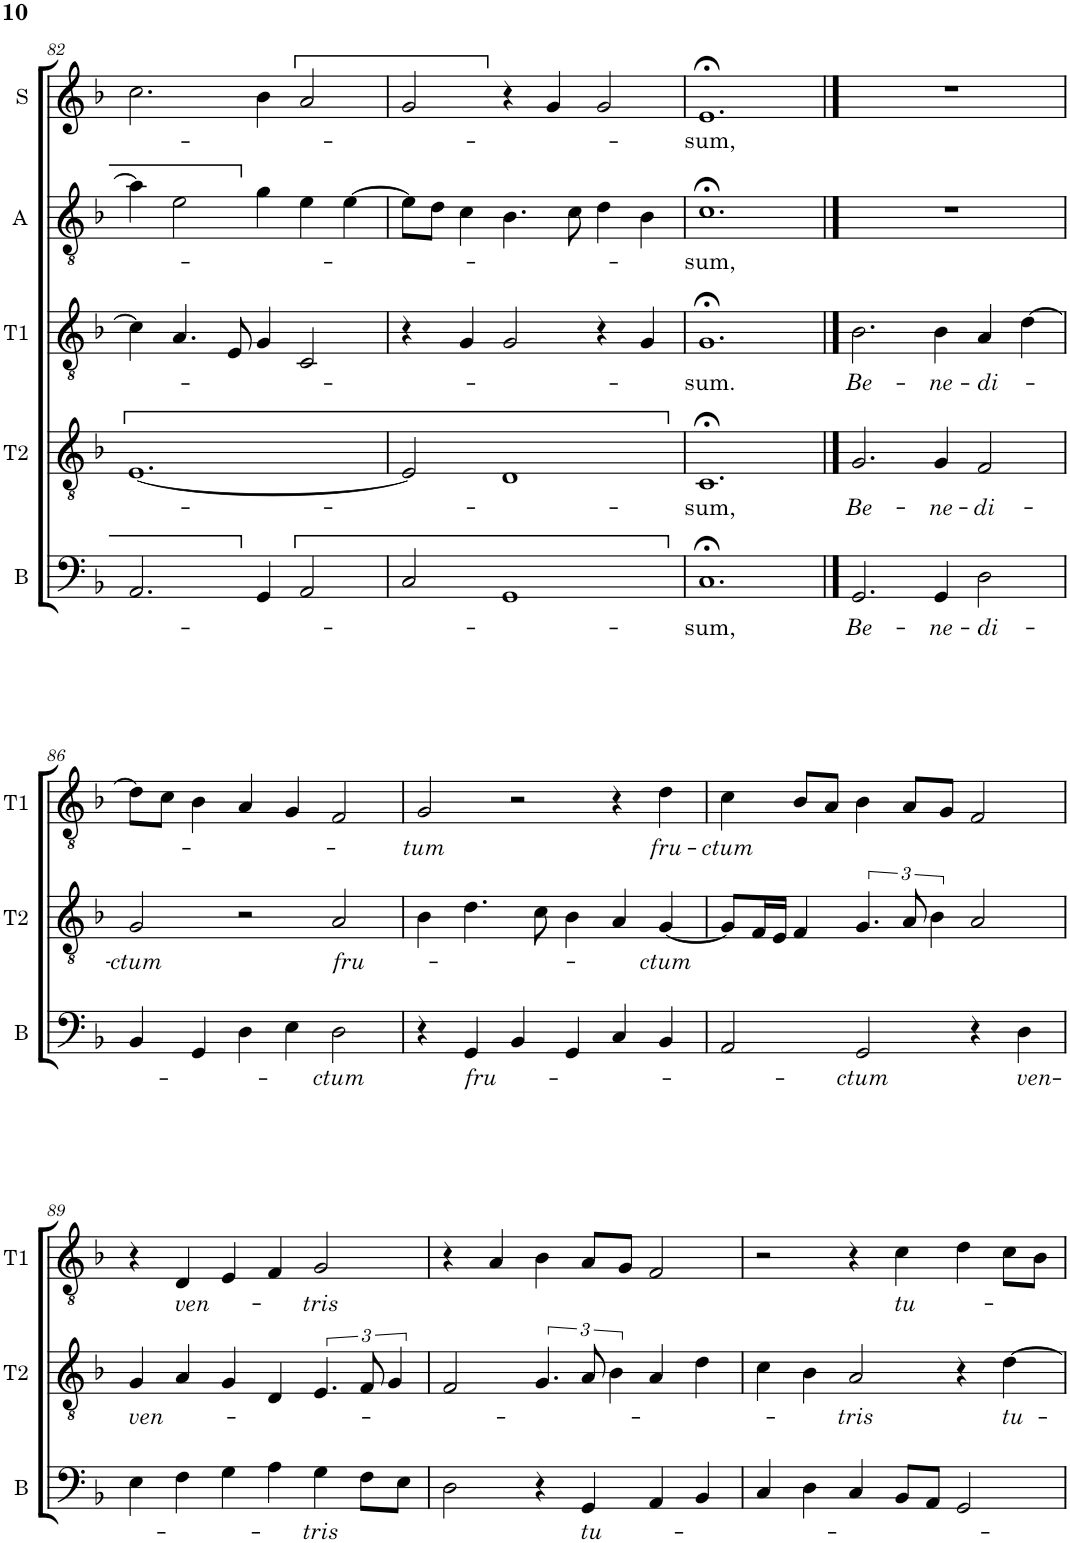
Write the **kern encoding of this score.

**kern	**text	**kern	**text	**kern	**text	**kern	**text	**kern	**text
*part5	*part5	*part4	*part4	*part3	*part3	*part2	*part2	*part1	*part1
*staff5	*staff5	*staff4	*staff4	*staff3	*staff3	*staff2	*staff2	*staff1	*staff1
*I"B	*	*I"T2	*	*I"T1	*	*I"A	*	*I"S	*
*I'B	*	*I'T2	*	*I'T1	*	*I'A	*	*I'S	*
!!LO:PB:g=z
*clefF4	*	*clefGv2	*	*clefGv2	*	*clefGv2	*	*clefG2	*
*k[b-]	*	*k[b-]	*	*k[b-]	*	*k[b-]	*	*k[b-]	*
*M3/2	*	*M3/2	*	*M3/2	*	*M3/2	*	*M3/2	*
=82	=82	=82	=82	=82	=82	=82	=82	=82	=82
2.AA/	.	[1.E	.	4c\]	.	4a\]	.	2.cc\	.
.	.	.	.	4.A/	.	2e\	.	.	.
.	.	.	.	8E/	.	.	.	.	.
4GG/	.	.	.	4G/	.	4g\	.	4b-\	.
2AA/	.	.	.	2C/	.	4e\	.	2a/	.
.	.	.	.	.	.	[4e\	.	.	.
=83	=83	=83	=83	=83	=83	=83	=83	=83	=83
2C/	.	2E/]	.	4r	.	8e\L]	.	2g/	.
.	.	.	.	.	.	8d\J	.	.	.
.	.	.	.	4G/	.	4c\	.	.	.
1GG	.	1D	.	2G/	.	4.B-\	.	4r	.
.	.	.	.	.	.	.	.	4g/	.
.	.	.	.	.	.	8c\	.	.	.
.	.	.	.	4r	.	4d\	.	2g/	.
.	.	.	.	4G/	.	4B-\	.	.	.
=84	=84	=84	=84	=84	=84	=84	=84	=84	=84
!	!LO:LY:b	!	!LO:LY:b	!	!LO:LY:b	!	!LO:LY:b	!	!LO:LY:b
1.C;<	-sum,	1.C;<	-sum,	1.G;<	-sum.	1.c;<	-sum,	1.e;<	-sum,
==85	==85	==85	==85	==85	==85	==85	==85	==85	==85
!	!LO:LY:b	!	!LO:LY:b	!	!LO:LY:b	!	!	!	!
2.GG/	Be-	2.G/	Be-	2.B-\	Be-	1.r	.	1.r	.
!	!LO:LY:b	!	!LO:LY:b	!	!LO:LY:b	!	!	!	!
4GG/	-ne-	4G/	-ne-	4B-\	-ne-	.	.	.	.
!	!LO:LY:b	!	!LO:LY:b	!	!LO:LY:b	!	!	!	!
2D\	-di-	2F/	-di-	4A/	-di-	.	.	.	.
.	.	.	.	[4d\	.	.	.	.	.
!!LO:LB:g=z
=86	=86	=86	=86	=86	=86	=86	=86	=86	=86
!	!	!	!LO:LY:b	!	!	!	!	!	!
4BB-/	.	2G/	-ctum	8d\L]	.	1.r	.	1.r	.
.	.	.	.	8c\J	.	.	.	.	.
4GG/	.	.	.	4B-\	.	.	.	.	.
4D\	.	2r	.	4A/	.	.	.	.	.
4E\	.	.	.	4G/	.	.	.	.	.
!	!LO:LY:b	!	!LO:LY:b	!	!	!	!	!	!
2D\	-ctum	2A/	fru-	2F/	.	.	.	.	.
=87	=87	=87	=87	=87	=87	=87	=87	=87	=87
!	!	!	!	!	!LO:LY:b	!	!	!	!
4r	.	4B-\	.	2G/	-tum	1.r	.	1.r	.
!	!LO:LY:b	!	!	!	!	!	!	!	!
4GG/	fru-	4.d\	.	.	.	.	.	.	.
4BB-/	.	.	.	2r	.	.	.	.	.
.	.	8c\	.	.	.	.	.	.	.
4GG/	.	4B-\	.	.	.	.	.	.	.
4C/	.	4A/	.	4r	.	.	.	.	.
!	!	!	!LO:LY:b	!	!LO:LY:b	!	!	!	!
4BB-/	.	[4G/	-ctum	4d\	fru-	.	.	.	.
=88	=88	=88	=88	=88	=88	=88	=88	=88	=88
!	!	!	!	!	!LO:LY:b	!	!	!	!
2AA/	.	8G/L]	.	4c\	-ctum	1.r	.	1.r	.
.	.	16F/L	.	.	.	.	.	.	.
.	.	16E/JJ	.	.	.	.	.	.	.
.	.	4F/	.	8B-/L	.	.	.	.	.
.	.	.	.	8A/J	.	.	.	.	.
!	!LO:LY:b	!	!	!	!	!	!	!	!
2GG/	-ctum	6.G/	.	4B-\	.	.	.	.	.
.	.	12A/	.	8A/L	.	.	.	.	.
.	.	6B-\	.	.	.	.	.	.	.
.	.	.	.	8G/J	.	.	.	.	.
4r	.	2A/	.	2F/	.	.	.	.	.
!	!LO:LY:b	!	!	!	!	!	!	!	!
4D\	ven-	.	.	.	.	.	.	.	.
!!LO:LB:g=z
=89	=89	=89	=89	=89	=89	=89	=89	=89	=89
!	!	!	!LO:LY:b	!	!	!	!	!	!
4E\	.	4G/	ven-	4r	.	1.r	.	1.r	.
!	!	!	!	!	!LO:LY:b	!	!	!	!
4F\	.	4A/	.	4D/	ven-	.	.	.	.
4G\	.	4G/	.	4E/	.	.	.	.	.
4A\	.	4D/	.	4F/	.	.	.	.	.
!	!LO:LY:b	!	!	!	!LO:LY:b	!	!	!	!
4G\	-tris	6.E/	.	2G/	-tris	.	.	.	.
8F\L	.	12F/	.	.	.	.	.	.	.
.	.	6G/	.	.	.	.	.	.	.
8E\J	.	.	.	.	.	.	.	.	.
=90	=90	=90	=90	=90	=90	=90	=90	=90	=90
2D\	.	2F/	.	4r	.	1.r	.	1.r	.
.	.	.	.	4A/	.	.	.	.	.
4r	.	6.G/	.	4B-\	.	.	.	.	.
!	!LO:LY:b	!	!	!	!	!	!	!	!
4GG/	tu-	12A/	.	8A/L	.	.	.	.	.
.	.	6B-\	.	.	.	.	.	.	.
.	.	.	.	8G/J	.	.	.	.	.
4AA/	.	4A/	.	2F/	.	.	.	.	.
4BB-/	.	4d\	.	.	.	.	.	.	.
=91	=91	=91	=91	=91	=91	=91	=91	=91	=91
4C/	.	4c\	.	2r	.	1.r	.	1.r	.
4D\	.	4B-\	.	.	.	.	.	.	.
!	!	!	!LO:LY:b	!	!	!	!	!	!
4C/	.	2A/	-tris	4r	.	.	.	.	.
!	!	!	!	!	!LO:LY:b	!	!	!	!
8BB-/L	.	.	.	4c\	tu-	.	.	.	.
8AA/J	.	.	.	.	.	.	.	.	.
2GG/	.	4r	.	4d\	.	.	.	.	.
!	!	!	!LO:LY:b	!	!	!	!	!	!
.	.	[4d\	tu-	8c\L	.	.	.	.	.
.	.	.	.	8B-\J	.	.	.	.	.
=	=	=	=	=	=	=	=	=	=
*-	*-	*-	*-	*-	*-	*-	*-	*-	*-
